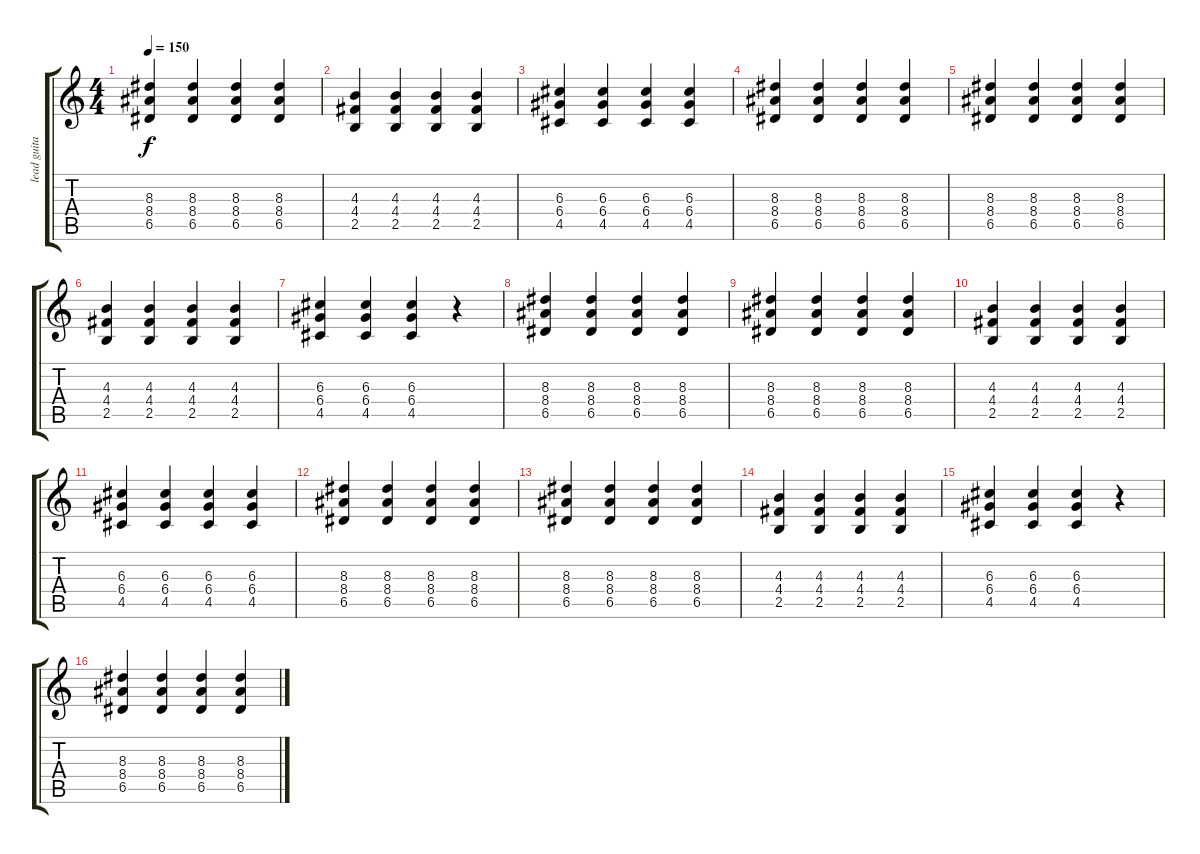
\track ("lead guitar" "lead guita") {instrument distortionguitar}
\staff {score tabs}
\tuning (E4 B3 G3 D3 A2 E2) {hide}
\ts (4 4)
\tempo 150
\clef g2
\ks c
(8.3 8.4 6.5).4{dy f} (8.3 8.4 6.5).4 (8.3 8.4 6.5).4 (8.3 8.4 6.5).4 |
(4.3 4.4 2.5).4 (4.3 4.4 2.5).4 (4.3 4.4 2.5).4 (4.3 4.4 2.5).4 |
(6.3 6.4 4.5).4 (6.3 6.4 4.5).4 (6.3 6.4 4.5).4 (6.3 6.4 4.5).4 |
(8.3 8.4 6.5).4 (8.3 8.4 6.5).4 (8.3 8.4 6.5).4 (8.3 8.4 6.5).4 |
(8.3 8.4 6.5).4 (8.3 8.4 6.5).4 (8.3 8.4 6.5).4 (8.3 8.4 6.5).4 |
(4.3 4.4 2.5).4 (4.3 4.4 2.5).4 (4.3 4.4 2.5).4 (4.3 4.4 2.5).4 |
(6.3 6.4 4.5).4 (6.3 6.4 4.5).4 (6.3 6.4 4.5).4 r.4 |
(8.3 8.4 6.5).4 (8.3 8.4 6.5).4 (8.3 8.4 6.5).4 (8.3 8.4 6.5).4 |
(8.3 8.4 6.5).4 (8.3 8.4 6.5).4 (8.3 8.4 6.5).4 (8.3 8.4 6.5).4 |
(4.3 4.4 2.5).4 (4.3 4.4 2.5).4 (4.3 4.4 2.5).4 (4.3 4.4 2.5).4 |
(6.3 6.4 4.5).4 (6.3 6.4 4.5).4 (6.3 6.4 4.5).4 (6.3 6.4 4.5).4 |
(8.3 8.4 6.5).4 (8.3 8.4 6.5).4 (8.3 8.4 6.5).4 (8.3 8.4 6.5).4 |
(8.3 8.4 6.5).4 (8.3 8.4 6.5).4 (8.3 8.4 6.5).4 (8.3 8.4 6.5).4 |
(4.3 4.4 2.5).4 (4.3 4.4 2.5).4 (4.3 4.4 2.5).4 (4.3 4.4 2.5).4 |
(6.3 6.4 4.5).4 (6.3 6.4 4.5).4 (6.3 6.4 4.5).4 r.4 |
(8.3 8.4 6.5).4 (8.3 8.4 6.5).4 (8.3 8.4 6.5).4 (8.3 8.4 6.5).4
